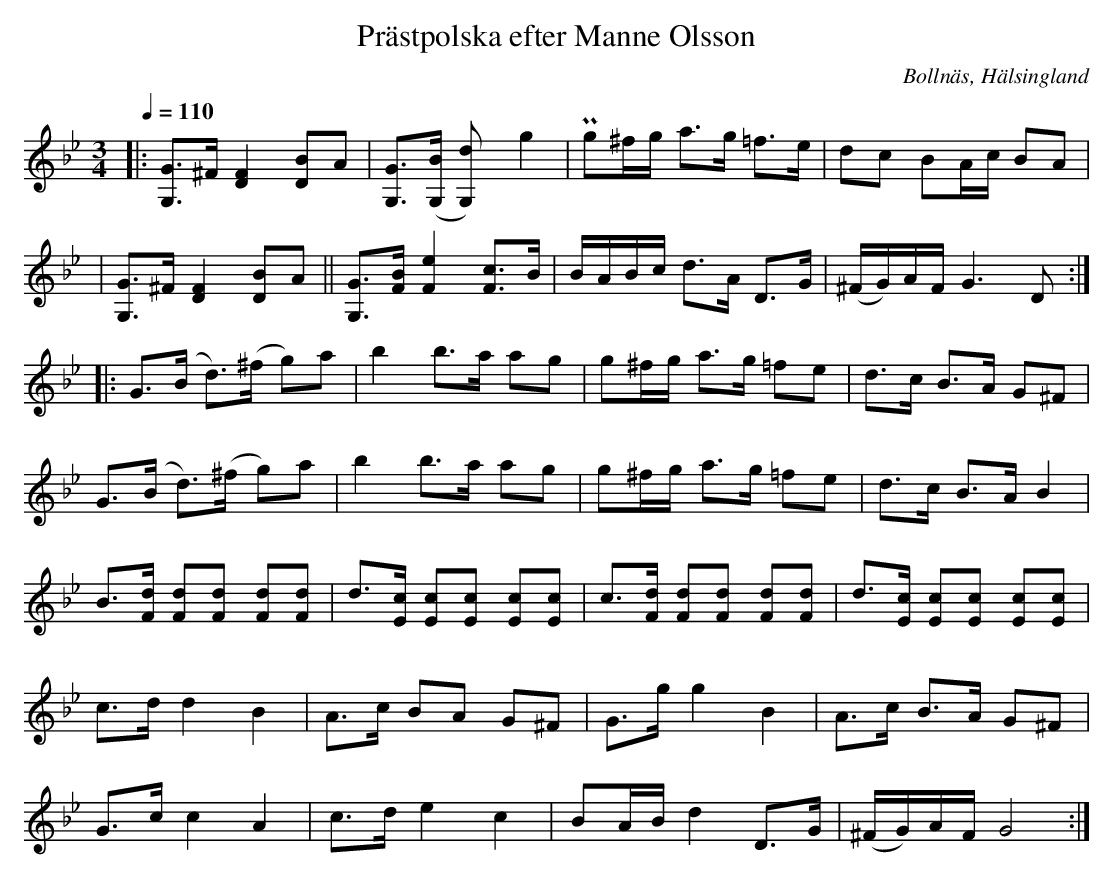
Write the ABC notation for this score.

X:1
T:Prästpolska efter Manne Olsson
O:Bollnäs, Hälsingland
M:3/4
L:1/8
Q:1/4=110
K:Gm
|:[G G,]>^F [F2 D2] [D B]A| [G G,]>([B G,]   [d2 G,]) g2| Pg^f/g/ a>g =f>e | dc   BA/c/ BA  |
|[G G,]>^F [F2 D2] [D B]A|| [G G,]>[F B]     [F2 e2]       [F c]>B|B/A/B/c/  d>A D>G  | (^F/G/)A/F/ G3 D  ::
G>(B   d>)(^f   g)a        | b2     b>a      ag         | g^f/g/ a>g =fe | d>c         B>A G^F  |
G>(B   d>)(^f   g)a        | b2     b>a      ag         | g^f/g/ a>g =fe | d>c         B>A B2   |
B>[Fd] [Fd][Fd] [Fd][Fd] | d>[Ec] [Ec][Ec] [Ec][Ec] | \
c>[Fd] [Fd][Fd] [Fd][Fd] | d>[Ec] [Ec][Ec] [Ec][Ec] |
c>d    d2       B2           | A>c    BA       G^F       | G>g    g2 B2     | A>c         B>A G^F  |
G>c    c2       A2           | c>d    e2       c2        | BA/B/  d2 D>G   | (^F/G/)A/F/ G4      :|
